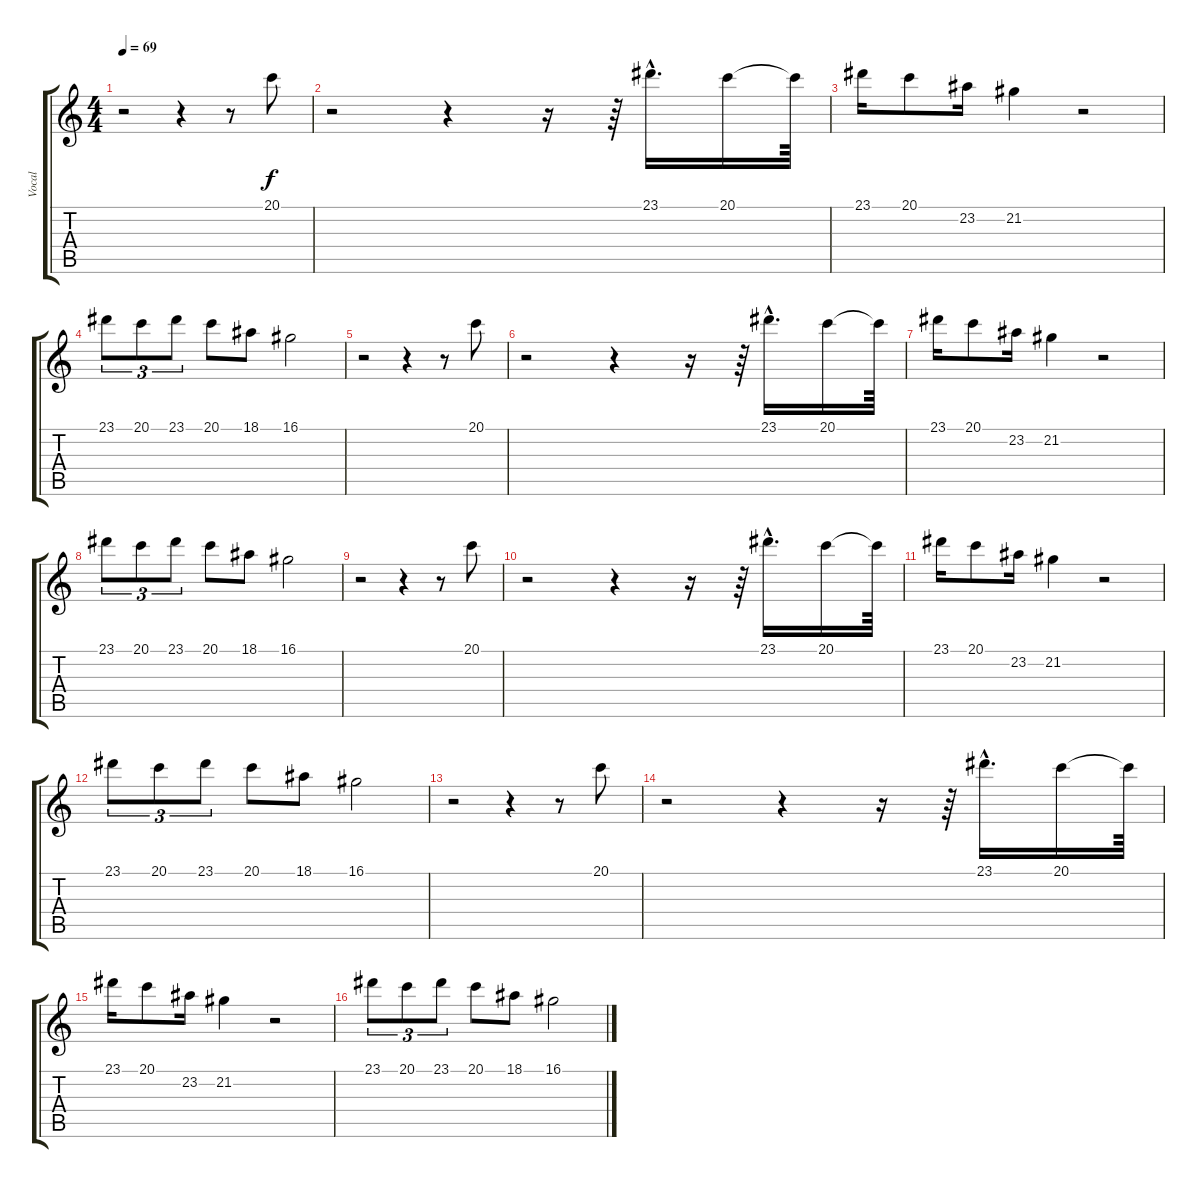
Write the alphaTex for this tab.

\track ("Vocal" "Vocal") {instrument tenorsax}
\staff {score tabs}
\tuning (E4 B3 G3 D3 A2 E2) {hide}
\ts (4 4)
\tempo 69
\clef g2
\ks c
r.2{dy f} r.4 r.8 20.1.8 |
r.2 r.4 r.16 r.64 23.1{hac}.16{d} 20.1.16 20.1{t}.64 |
23.1.16 20.1.8 23.2.16 21.2.4 r.2 |
23.1.8{tu (3 2)} 20.1.8{tu (3 2)} 23.1.8{tu (3 2)} 20.1.8 18.1.8 16.1.2 |
r.2 r.4 r.8 20.1.8 |
r.2 r.4 r.16 r.64 23.1{hac}.16{d} 20.1.16 20.1{t}.64 |
23.1.16 20.1.8 23.2.16 21.2.4 r.2 |
23.1.8{tu (3 2)} 20.1.8{tu (3 2)} 23.1.8{tu (3 2)} 20.1.8 18.1.8 16.1.2 |
r.2 r.4 r.8 20.1.8 |
r.2 r.4 r.16 r.64 23.1{hac}.16{d} 20.1.16 20.1{t}.64 |
23.1.16 20.1.8 23.2.16 21.2.4 r.2 |
23.1.8{tu (3 2)} 20.1.8{tu (3 2)} 23.1.8{tu (3 2)} 20.1.8 18.1.8 16.1.2 |
r.2 r.4 r.8 20.1.8 |
r.2 r.4 r.16 r.64 23.1{hac}.16{d} 20.1.16 20.1{t}.64 |
23.1.16 20.1.8 23.2.16 21.2.4 r.2 |
23.1.8{tu (3 2)} 20.1.8{tu (3 2)} 23.1.8{tu (3 2)} 20.1.8 18.1.8 16.1.2
